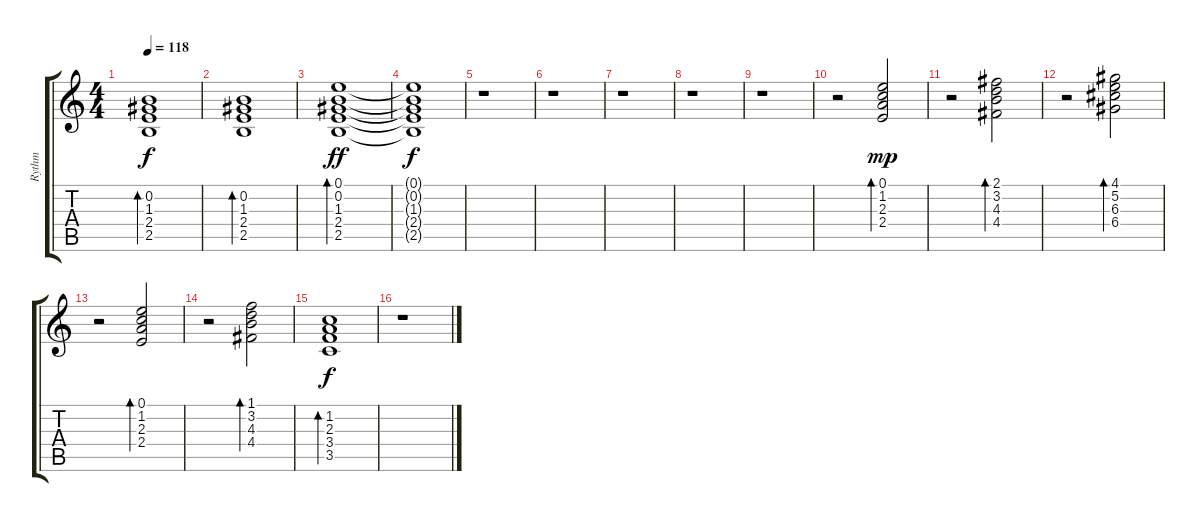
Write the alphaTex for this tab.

\track ("Rythm" "Rythm") {instrument acousticguitarsteel}
\staff {score tabs}
\tuning (E4 B3 G3 D3 A2 E2) {hide}
\ts (4 4)
\tempo 118
\clef g2
\ks c
(0.2 1.3 2.4 2.5).1{bd 480 dy f} |
(0.2 1.3 2.4 2.5).1{bd 480} |
(0.1 0.2 1.3 2.4 2.5).1{bd 480 dy ff} |
(0.1{t} 0.2{t} 1.3{t} 2.4{t} 2.5{t}).1{dy f} |
r.1 |
r.1 |
r.1 |
r.1 |
r.1 |
r.2 (0.1 1.2 2.3 2.4).2{bd 480 dy mp} |
r.2 (2.1 3.2 4.3 4.4).2{bd 480} |
r.2 (4.1 5.2 6.3 6.4).2{bd 480} |
r.2 (0.1 1.2 2.3 2.4).2{bd 480} |
r.2 (1.1 3.2 4.3 4.4).2{bd 480} |
(1.2 2.3 3.4 3.5).1{bd 480 dy f} |
r.1
